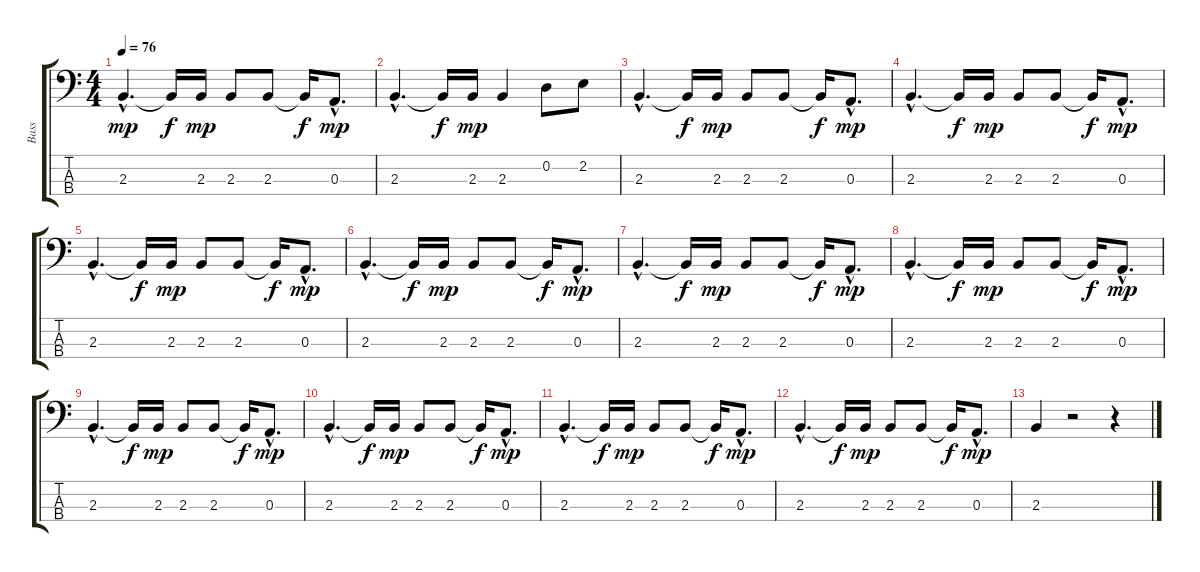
\track ("Bass" "Bass") {instrument fretlessbass}
\staff {score tabs}
\tuning (G2 D2 A1 E1) {hide}
\ts (4 4)
\tempo 76
\clef f4
\ks c
2.3{hac}.4{d dy mp} 2.3{t}.16{dy f} 2.3.16{dy mp} 2.3.8 2.3.8 2.3{t}.16{dy f} 0.3{hac}.8{d dy mp} |
2.3{hac}.4{d} 2.3{t}.16{dy f} 2.3.16{dy mp} 2.3.4 0.2.8 2.2.8 |
2.3{hac}.4{d} 2.3{t}.16{dy f} 2.3.16{dy mp} 2.3.8 2.3.8 2.3{t}.16{dy f} 0.3{hac}.8{d dy mp} |
2.3{hac}.4{d} 2.3{t}.16{dy f} 2.3.16{dy mp} 2.3.8 2.3.8 2.3{t}.16{dy f} 0.3{hac}.8{d dy mp} |
2.3{hac}.4{d} 2.3{t}.16{dy f} 2.3.16{dy mp} 2.3.8 2.3.8 2.3{t}.16{dy f} 0.3{hac}.8{d dy mp} |
2.3{hac}.4{d} 2.3{t}.16{dy f} 2.3.16{dy mp} 2.3.8 2.3.8 2.3{t}.16{dy f} 0.3{hac}.8{d dy mp} |
2.3{hac}.4{d} 2.3{t}.16{dy f} 2.3.16{dy mp} 2.3.8 2.3.8 2.3{t}.16{dy f} 0.3{hac}.8{d dy mp} |
2.3{hac}.4{d} 2.3{t}.16{dy f} 2.3.16{dy mp} 2.3.8 2.3.8 2.3{t}.16{dy f} 0.3{hac}.8{d dy mp} |
2.3{hac}.4{d} 2.3{t}.16{dy f} 2.3.16{dy mp} 2.3.8 2.3.8 2.3{t}.16{dy f} 0.3{hac}.8{d dy mp} |
2.3{hac}.4{d} 2.3{t}.16{dy f} 2.3.16{dy mp} 2.3.8 2.3.8 2.3{t}.16{dy f} 0.3{hac}.8{d dy mp} |
2.3{hac}.4{d} 2.3{t}.16{dy f} 2.3.16{dy mp volume 14} 2.3.8{volume 14} 2.3.8{volume 12} 2.3{t}.16{dy f} 0.3{hac}.8{d dy mp volume 11} |
2.3{hac}.4{d volume 10} 2.3{t}.16{dy f} 2.3.16{dy mp volume 8} 2.3.8 2.3.8{volume 7} 2.3{t}.16{dy f} 0.3{hac}.8{d dy mp volume 6} |
2.3.4{volume 4} r.2 r.4
